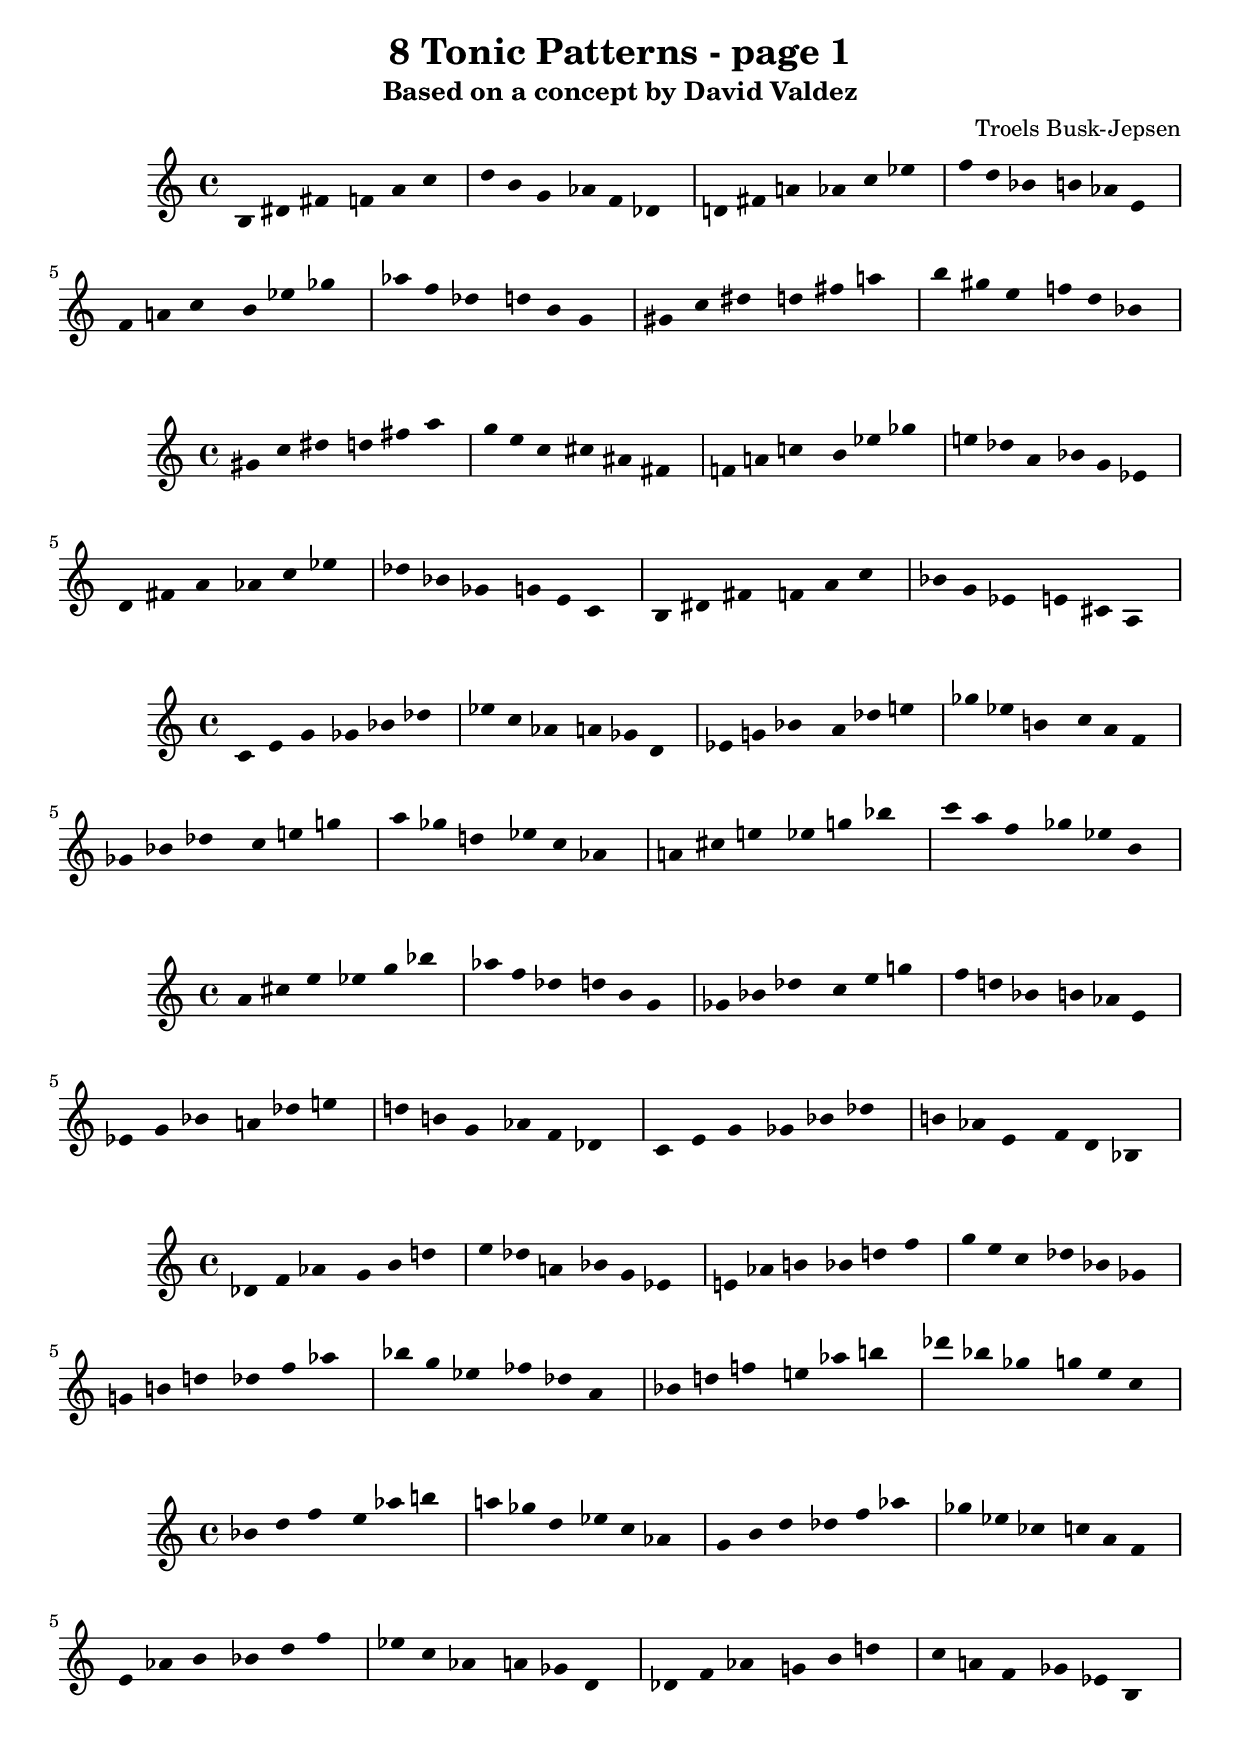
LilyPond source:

% template.erb
\header {
  \version "2.24.2"
  title = "8 Tonic Patterns - page 1"

  subtitle = "Based on a concept by David Valdez"
  composer = "Troels Busk-Jepsen"
}

#(define (naturalize-pitch p)
   (let ((o (ly:pitch-octave p))
         (a (* 4 (ly:pitch-alteration p)))
         ;; alteration, a, in quarter tone steps,
         ;; for historical reasons
         (n (ly:pitch-notename p)))
     (cond
      ((and (> a 1) (or (eqv? n 6) (eqv? n 2)))
       (set! a (- a 2))
       (set! n (+ n 1)))
      ((and (< a -1) (or (eqv? n 0) (eqv? n 3)))
       (set! a (+ a 2))
       (set! n (- n 1))))
     (cond
      ((> a 2) (set! a (- a 4)) (set! n (+ n 1)))
      ((< a -2) (set! a (+ a 4)) (set! n (- n 1))))
     (if (< n 0) (begin (set! o (- o 1)) (set! n (+ n 7))))
     (if (> n 6) (begin (set! o (+ o 1)) (set! n (- n 7))))
     (ly:make-pitch o n (/ a 4))))

#(define (naturalize music)
   (let ((es (ly:music-property music 'elements))
         (e (ly:music-property music 'element))
         (p (ly:music-property music 'pitch)))
     (if (pair? es)
         (ly:music-set-property!
          music 'elements
          (map naturalize es)))
     (if (ly:music? e)
         (ly:music-set-property!
          music 'element
          (naturalize e)))
     (if (ly:pitch? p)
         (begin
           (set! p (naturalize-pitch p))
           (ly:music-set-property! music 'pitch p)))
     music))

naturalizeMusic =
#(define-music-function (m)
   (ly:music?)
   (naturalize m))


pattern = \relative { b 8 dis fis 4 f 8 a c 4 d 8 b g 4 as 8 f des 4 }
compoundLine = {
  \transpose c c  { \pattern }
  \transpose c es   { \pattern }
  \transpose c ges  { \pattern }
  \transpose c a    { \pattern }
}

\score {
    \new Staff {
        \include "style_staff.ly"
        \compoundLine \break
    }
}


descending_pattern = \relative { b, 8 dis fis 4 f 8 a c 4 bes 8 g es 4 e 8 cis a 4 }
compoundLine = {
  \transpose c a'     { \descending_pattern }
  \transpose c ges'   { \descending_pattern }
  \transpose c es'    { \descending_pattern }
  \transpose c c'     { \descending_pattern }
}

\score {
    \new Staff {
        \include "style_staff.ly"
        \compoundLine \break
    }
}


pattern = \transpose b c' \pattern
compoundLine = {
  \transpose c c  { \pattern }
  \transpose c es   { \pattern }
  \transpose c ges  { \pattern }
  \transpose c a    { \pattern }
}

\score {
    \new Staff {
        \include "style_staff.ly"
        \compoundLine \break
    }
}


descending_pattern = \transpose b c' \descending_pattern
compoundLine = {
  \transpose c a'     { \descending_pattern }
  \transpose c ges'   { \descending_pattern }
  \transpose c es'    { \descending_pattern }
  \transpose c c'     { \descending_pattern }
}

\score {
    \new Staff {
        \include "style_staff.ly"
        \compoundLine \break
    }
}


pattern = \transpose c des \pattern
compoundLine = {
  \transpose c c  { \pattern }
  \transpose c es   { \pattern }
  \transpose c ges  { \pattern }
  \transpose c a    { \pattern }
}

\score {
    \new Staff {
        \include "style_staff.ly"
        \compoundLine \break
    }
}


descending_pattern = \transpose c des \descending_pattern
compoundLine = {
  \transpose c a'     { \descending_pattern }
  \transpose c ges'   { \descending_pattern }
  \transpose c es'    { \descending_pattern }
  \transpose c c'     { \descending_pattern }
}

\score {
    \new Staff {
        \include "style_staff.ly"
        \compoundLine \break
    }
}


\layout {
}
\midi{}
